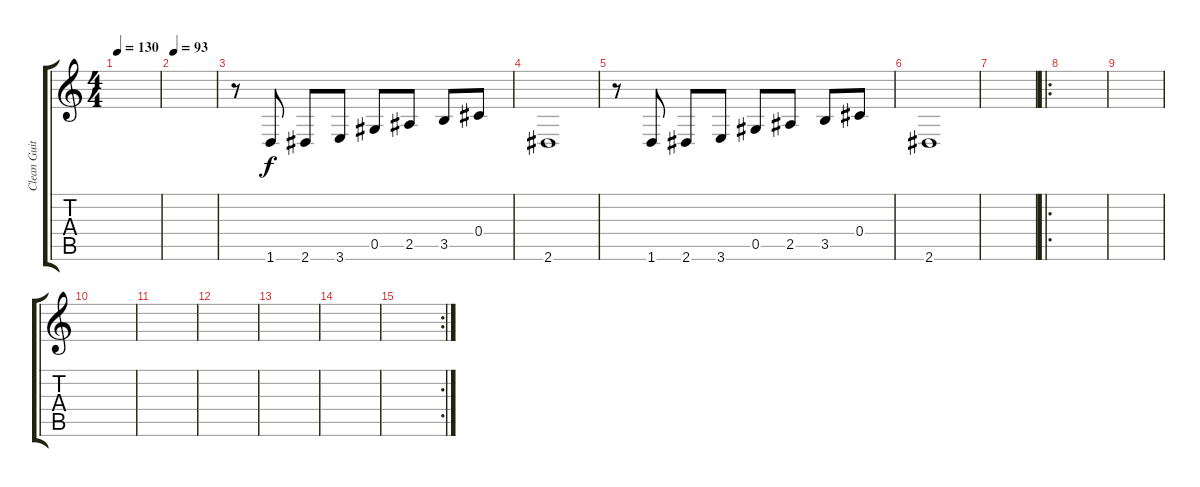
\track ("Clean Guitar" "Clean Guit") {instrument electricguitarclean}
\staff {score tabs}
\tuning (Eb4 Bb3 Gb3 Db3 Ab2 Db2) {hide}
\ts (4 4)
\tempo 130
\clef g2
\ks c
|
\tempo 93
|
r.8 1.6.8 2.6.8 3.6.8 0.5.8 2.5.8 3.5.8 0.4.8 |
2.6.1 |
r.8 1.6.8 2.6.8 3.6.8 0.5.8 2.5.8 3.5.8 0.4.8 |
2.6.1 |
|
\ro
|
|
|
|
|
|
|
\rc 2
